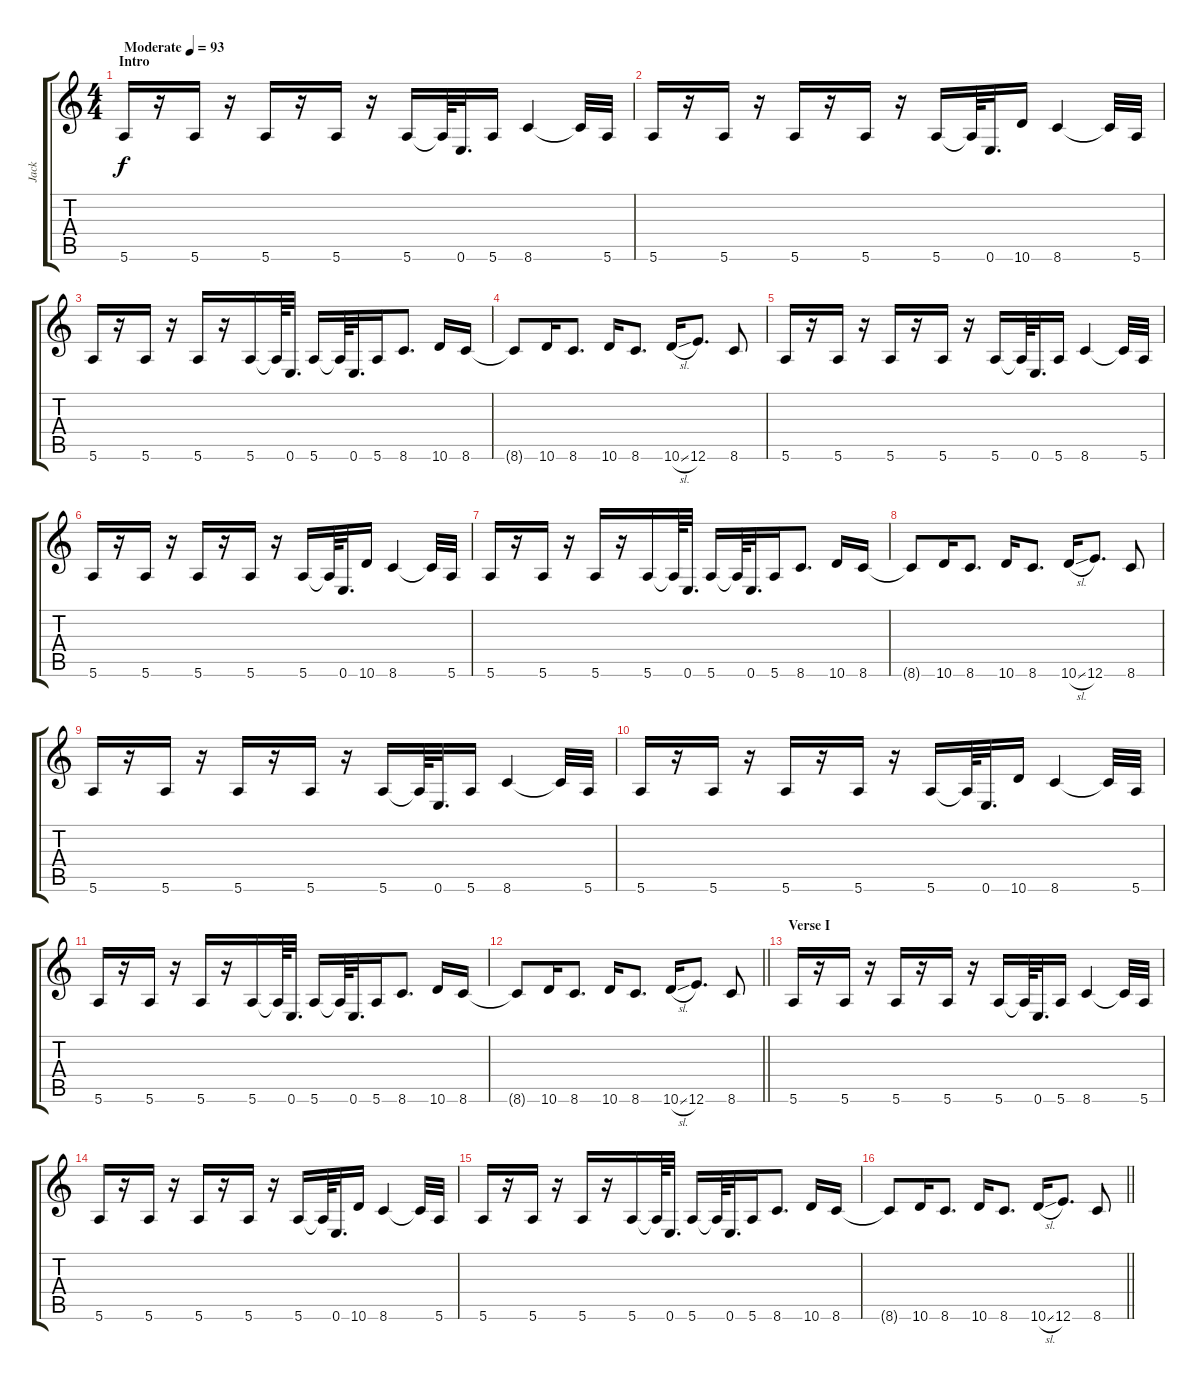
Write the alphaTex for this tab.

\track ("Jack" "Jack") {instrument overdrivenguitar}
\staff {score tabs}
\tuning (E4 B3 G3 D3 A2 E2) {hide}
\ts (4 4)
\section ("" "Intro")
\tempo (93 "Moderate")
\clef g2
\ks c
5.6.16{dy f instrument overdrivenguitar} r.16 5.6.16 r.16 5.6.16 r.16 5.6.16 r.16 5.6.16 5.6{t}.64 0.6.32{d} 5.6.16 8.6.4 8.6{t}.32 5.6.32 |
5.6.16 r.16 5.6.16 r.16 5.6.16 r.16 5.6.16 r.16 5.6.16 5.6{t}.64 0.6.32{d} 10.6.16 8.6.4 8.6{t}.32 5.6.32 |
5.6.16 r.16 5.6.16 r.16 5.6.16 r.16 5.6.16 5.6{t}.64 0.6.32{d} 5.6.16 5.6{t}.64 0.6.32{d} 5.6.16 8.6.8{d} 10.6.16 8.6.16 |
8.6{t}.8 10.6.16 8.6.8{d} 10.6.16 8.6.8{d} 10.6{sl}.16 12.6.8{d} 8.6.8 |
5.6.16 r.16 5.6.16 r.16 5.6.16 r.16 5.6.16 r.16 5.6.16 5.6{t}.64 0.6.32{d} 5.6.16 8.6.4 8.6{t}.32 5.6.32 |
5.6.16 r.16 5.6.16 r.16 5.6.16 r.16 5.6.16 r.16 5.6.16 5.6{t}.64 0.6.32{d} 10.6.16 8.6.4 8.6{t}.32 5.6.32 |
5.6.16 r.16 5.6.16 r.16 5.6.16 r.16 5.6.16 5.6{t}.64 0.6.32{d} 5.6.16 5.6{t}.64 0.6.32{d} 5.6.16 8.6.8{d} 10.6.16 8.6.16 |
8.6{t}.8 10.6.16 8.6.8{d} 10.6.16 8.6.8{d} 10.6{sl}.16 12.6.8{d} 8.6.8 |
5.6.16 r.16 5.6.16 r.16 5.6.16 r.16 5.6.16 r.16 5.6.16 5.6{t}.64 0.6.32{d} 5.6.16 8.6.4 8.6{t}.32 5.6.32 |
5.6.16 r.16 5.6.16 r.16 5.6.16 r.16 5.6.16 r.16 5.6.16 5.6{t}.64 0.6.32{d} 10.6.16 8.6.4 8.6{t}.32 5.6.32 |
5.6.16 r.16 5.6.16 r.16 5.6.16 r.16 5.6.16 5.6{t}.64 0.6.32{d} 5.6.16 5.6{t}.64 0.6.32{d} 5.6.16 8.6.8{d} 10.6.16 8.6.16 |
\barLineRight lightlight
8.6{t}.8 10.6.16 8.6.8{d} 10.6.16 8.6.8{d} 10.6{sl}.16 12.6.8{d} 8.6.8 |
\section ("" "Verse I")
5.6.16 r.16 5.6.16 r.16 5.6.16 r.16 5.6.16 r.16 5.6.16 5.6{t}.64 0.6.32{d} 5.6.16 8.6.4 8.6{t}.32 5.6.32 |
5.6.16 r.16 5.6.16 r.16 5.6.16 r.16 5.6.16 r.16 5.6.16 5.6{t}.64 0.6.32{d} 10.6.16 8.6.4 8.6{t}.32 5.6.32 |
5.6.16 r.16 5.6.16 r.16 5.6.16 r.16 5.6.16 5.6{t}.64 0.6.32{d} 5.6.16 5.6{t}.64 0.6.32{d} 5.6.16 8.6.8{d} 10.6.16 8.6.16 |
\barLineRight lightlight
8.6{t}.8 10.6.16 8.6.8{d} 10.6.16 8.6.8{d} 10.6{sl}.16 12.6.8{d} 8.6.8
